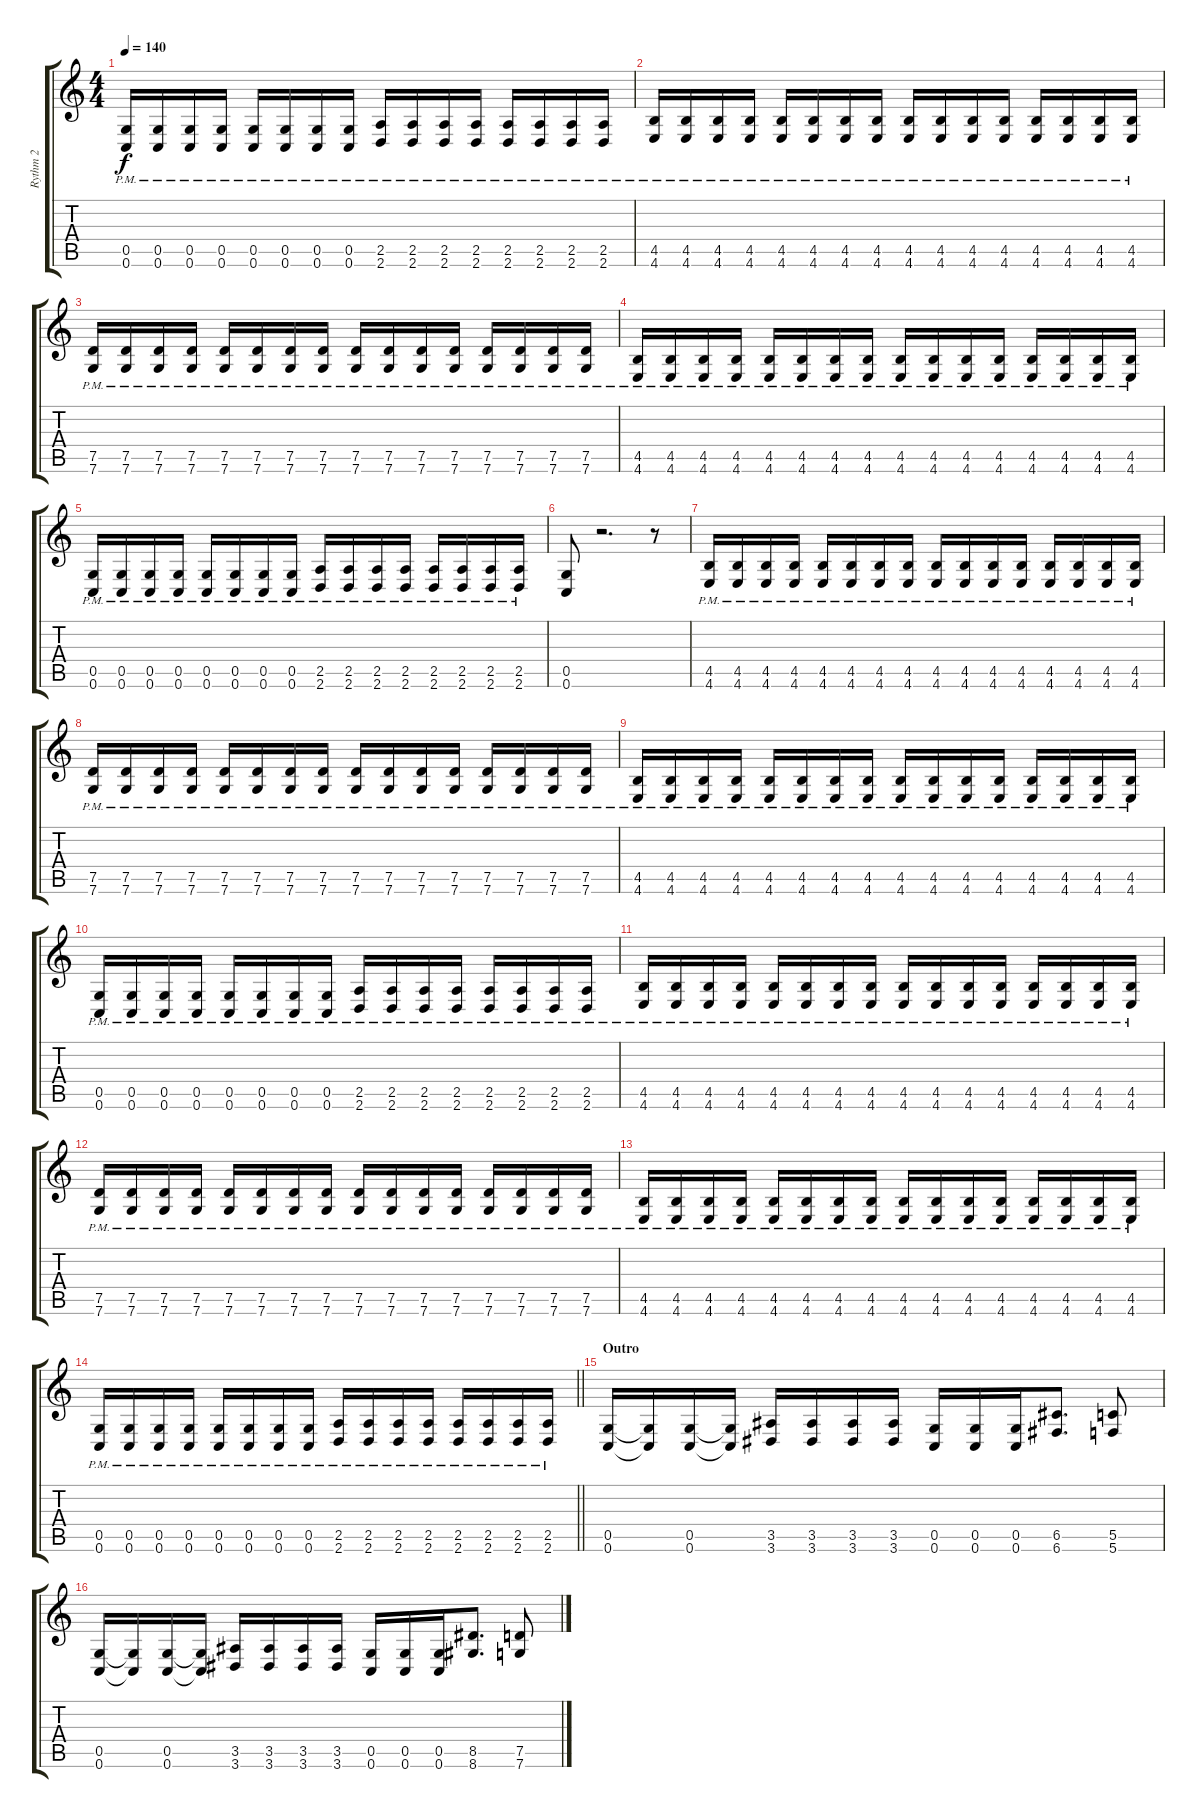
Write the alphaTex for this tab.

\track ("Rythm 2" "Rythm 2") {instrument distortionguitar}
\staff {score tabs}
\tuning (D4 A3 F3 C3 G2 C2) {hide}
\ts (4 4)
\tempo 140
\clef g2
\ks c
(0.5{pm} 0.6{pm}).16{dy f} (0.5{pm} 0.6{pm}).16 (0.5{pm} 0.6{pm}).16 (0.5{pm} 0.6{pm}).16 (0.5{pm} 0.6{pm}).16 (0.5{pm} 0.6{pm}).16 (0.5{pm} 0.6{pm}).16 (0.5{pm} 0.6{pm}).16 (2.5{pm} 2.6{pm}).16 (2.5{pm} 2.6{pm}).16 (2.5{pm} 2.6{pm}).16 (2.5{pm} 2.6{pm}).16 (2.5{pm} 2.6{pm}).16 (2.5{pm} 2.6{pm}).16 (2.5{pm} 2.6{pm}).16 (2.5{pm} 2.6{pm}).16 |
(4.5{pm} 4.6{pm}).16 (4.5{pm} 4.6{pm}).16 (4.5{pm} 4.6{pm}).16 (4.5{pm} 4.6{pm}).16 (4.5{pm} 4.6{pm}).16 (4.5{pm} 4.6{pm}).16 (4.5{pm} 4.6{pm}).16 (4.5{pm} 4.6{pm}).16 (4.5{pm} 4.6{pm}).16 (4.5{pm} 4.6{pm}).16 (4.5{pm} 4.6{pm}).16 (4.5{pm} 4.6{pm}).16 (4.5{pm} 4.6{pm}).16 (4.5{pm} 4.6{pm}).16 (4.5{pm} 4.6{pm}).16 (4.5{pm} 4.6{pm}).16 |
(7.5{pm} 7.6{pm}).16 (7.5{pm} 7.6{pm}).16 (7.5{pm} 7.6{pm}).16 (7.5{pm} 7.6{pm}).16 (7.5{pm} 7.6{pm}).16 (7.5{pm} 7.6{pm}).16 (7.5{pm} 7.6{pm}).16 (7.5{pm} 7.6{pm}).16 (7.5{pm} 7.6{pm}).16 (7.5{pm} 7.6{pm}).16 (7.5{pm} 7.6{pm}).16 (7.5{pm} 7.6{pm}).16 (7.5{pm} 7.6{pm}).16 (7.5{pm} 7.6{pm}).16 (7.5{pm} 7.6{pm}).16 (7.5{pm} 7.6{pm}).16 |
(4.5{pm} 4.6{pm}).16 (4.5{pm} 4.6{pm}).16 (4.5{pm} 4.6{pm}).16 (4.5{pm} 4.6{pm}).16 (4.5{pm} 4.6{pm}).16 (4.5{pm} 4.6{pm}).16 (4.5{pm} 4.6{pm}).16 (4.5{pm} 4.6{pm}).16 (4.5{pm} 4.6{pm}).16 (4.5{pm} 4.6{pm}).16 (4.5{pm} 4.6{pm}).16 (4.5{pm} 4.6{pm}).16 (4.5{pm} 4.6{pm}).16 (4.5{pm} 4.6{pm}).16 (4.5{pm} 4.6{pm}).16 (4.5{pm} 4.6{pm}).16 |
(0.5{pm} 0.6{pm}).16 (0.5{pm} 0.6{pm}).16 (0.5{pm} 0.6{pm}).16 (0.5{pm} 0.6{pm}).16 (0.5{pm} 0.6{pm}).16 (0.5{pm} 0.6{pm}).16 (0.5{pm} 0.6{pm}).16 (0.5{pm} 0.6{pm}).16 (2.5{pm} 2.6{pm}).16 (2.5{pm} 2.6{pm}).16 (2.5{pm} 2.6{pm}).16 (2.5{pm} 2.6{pm}).16 (2.5{pm} 2.6{pm}).16 (2.5{pm} 2.6{pm}).16 (2.5{pm} 2.6{pm}).16 (2.5{pm} 2.6{pm}).16 |
(0.5 0.6).8 r.2{d} r.8 |
(4.5{pm} 4.6{pm}).16 (4.5{pm} 4.6{pm}).16 (4.5{pm} 4.6{pm}).16 (4.5{pm} 4.6{pm}).16 (4.5{pm} 4.6{pm}).16 (4.5{pm} 4.6{pm}).16 (4.5{pm} 4.6{pm}).16 (4.5{pm} 4.6{pm}).16 (4.5{pm} 4.6{pm}).16 (4.5{pm} 4.6{pm}).16 (4.5{pm} 4.6{pm}).16 (4.5{pm} 4.6{pm}).16 (4.5{pm} 4.6{pm}).16 (4.5{pm} 4.6{pm}).16 (4.5{pm} 4.6{pm}).16 (4.5{pm} 4.6{pm}).16 |
(7.5{pm} 7.6{pm}).16 (7.5{pm} 7.6{pm}).16 (7.5{pm} 7.6{pm}).16 (7.5{pm} 7.6{pm}).16 (7.5{pm} 7.6{pm}).16 (7.5{pm} 7.6{pm}).16 (7.5{pm} 7.6{pm}).16 (7.5{pm} 7.6{pm}).16 (7.5{pm} 7.6{pm}).16 (7.5{pm} 7.6{pm}).16 (7.5{pm} 7.6{pm}).16 (7.5{pm} 7.6{pm}).16 (7.5{pm} 7.6{pm}).16 (7.5{pm} 7.6{pm}).16 (7.5{pm} 7.6{pm}).16 (7.5{pm} 7.6{pm}).16 |
(4.5{pm} 4.6{pm}).16 (4.5{pm} 4.6{pm}).16 (4.5{pm} 4.6{pm}).16 (4.5{pm} 4.6{pm}).16 (4.5{pm} 4.6{pm}).16 (4.5{pm} 4.6{pm}).16 (4.5{pm} 4.6{pm}).16 (4.5{pm} 4.6{pm}).16 (4.5{pm} 4.6{pm}).16 (4.5{pm} 4.6{pm}).16 (4.5{pm} 4.6{pm}).16 (4.5{pm} 4.6{pm}).16 (4.5{pm} 4.6{pm}).16 (4.5{pm} 4.6{pm}).16 (4.5{pm} 4.6{pm}).16 (4.5{pm} 4.6{pm}).16 |
(0.5{pm} 0.6{pm}).16 (0.5{pm} 0.6{pm}).16 (0.5{pm} 0.6{pm}).16 (0.5{pm} 0.6{pm}).16 (0.5{pm} 0.6{pm}).16 (0.5{pm} 0.6{pm}).16 (0.5{pm} 0.6{pm}).16 (0.5{pm} 0.6{pm}).16 (2.5{pm} 2.6{pm}).16 (2.5{pm} 2.6{pm}).16 (2.5{pm} 2.6{pm}).16 (2.5{pm} 2.6{pm}).16 (2.5{pm} 2.6{pm}).16 (2.5{pm} 2.6{pm}).16 (2.5{pm} 2.6{pm}).16 (2.5{pm} 2.6{pm}).16 |
(4.5{pm} 4.6{pm}).16 (4.5{pm} 4.6{pm}).16 (4.5{pm} 4.6{pm}).16 (4.5{pm} 4.6{pm}).16 (4.5{pm} 4.6{pm}).16 (4.5{pm} 4.6{pm}).16 (4.5{pm} 4.6{pm}).16 (4.5{pm} 4.6{pm}).16 (4.5{pm} 4.6{pm}).16 (4.5{pm} 4.6{pm}).16 (4.5{pm} 4.6{pm}).16 (4.5{pm} 4.6{pm}).16 (4.5{pm} 4.6{pm}).16 (4.5{pm} 4.6{pm}).16 (4.5{pm} 4.6{pm}).16 (4.5{pm} 4.6{pm}).16 |
(7.5{pm} 7.6{pm}).16 (7.5{pm} 7.6{pm}).16 (7.5{pm} 7.6{pm}).16 (7.5{pm} 7.6{pm}).16 (7.5{pm} 7.6{pm}).16 (7.5{pm} 7.6{pm}).16 (7.5{pm} 7.6{pm}).16 (7.5{pm} 7.6{pm}).16 (7.5{pm} 7.6{pm}).16 (7.5{pm} 7.6{pm}).16 (7.5{pm} 7.6{pm}).16 (7.5{pm} 7.6{pm}).16 (7.5{pm} 7.6{pm}).16 (7.5{pm} 7.6{pm}).16 (7.5{pm} 7.6{pm}).16 (7.5{pm} 7.6{pm}).16 |
(4.5{pm} 4.6{pm}).16 (4.5{pm} 4.6{pm}).16 (4.5{pm} 4.6{pm}).16 (4.5{pm} 4.6{pm}).16 (4.5{pm} 4.6{pm}).16 (4.5{pm} 4.6{pm}).16 (4.5{pm} 4.6{pm}).16 (4.5{pm} 4.6{pm}).16 (4.5{pm} 4.6{pm}).16 (4.5{pm} 4.6{pm}).16 (4.5{pm} 4.6{pm}).16 (4.5{pm} 4.6{pm}).16 (4.5{pm} 4.6{pm}).16 (4.5{pm} 4.6{pm}).16 (4.5{pm} 4.6{pm}).16 (4.5{pm} 4.6{pm}).16 |
\barLineRight lightlight
(0.5{pm} 0.6{pm}).16 (0.5{pm} 0.6{pm}).16 (0.5{pm} 0.6{pm}).16 (0.5{pm} 0.6{pm}).16 (0.5{pm} 0.6{pm}).16 (0.5{pm} 0.6{pm}).16 (0.5{pm} 0.6{pm}).16 (0.5{pm} 0.6{pm}).16 (2.5{pm} 2.6{pm}).16 (2.5{pm} 2.6{pm}).16 (2.5{pm} 2.6{pm}).16 (2.5{pm} 2.6{pm}).16 (2.5{pm} 2.6{pm}).16 (2.5{pm} 2.6{pm}).16 (2.5{pm} 2.6{pm}).16 (2.5{pm} 2.6{pm}).16 |
\section ("" "Outro")
(0.5 0.6).16 (0.5{t} 0.6{t}).16 (0.5 0.6).16 (0.5{t} 0.6{t}).16 (3.5 3.6).16 (3.5 3.6).16 (3.5 3.6).16 (3.5 3.6).16 (0.5 0.6).16 (0.5 0.6).16 (0.5 0.6).16 (6.5 6.6).8{d} (5.5 5.6).8 |
(0.5 0.6).16 (0.5{t} 0.6{t}).16 (0.5 0.6).16 (0.5{t} 0.6{t}).16 (3.5 3.6).16 (3.5 3.6).16 (3.5 3.6).16 (3.5 3.6).16 (0.5 0.6).16 (0.5 0.6).16 (0.5 0.6).16 (8.5 8.6).8{d} (7.5 7.6).8
